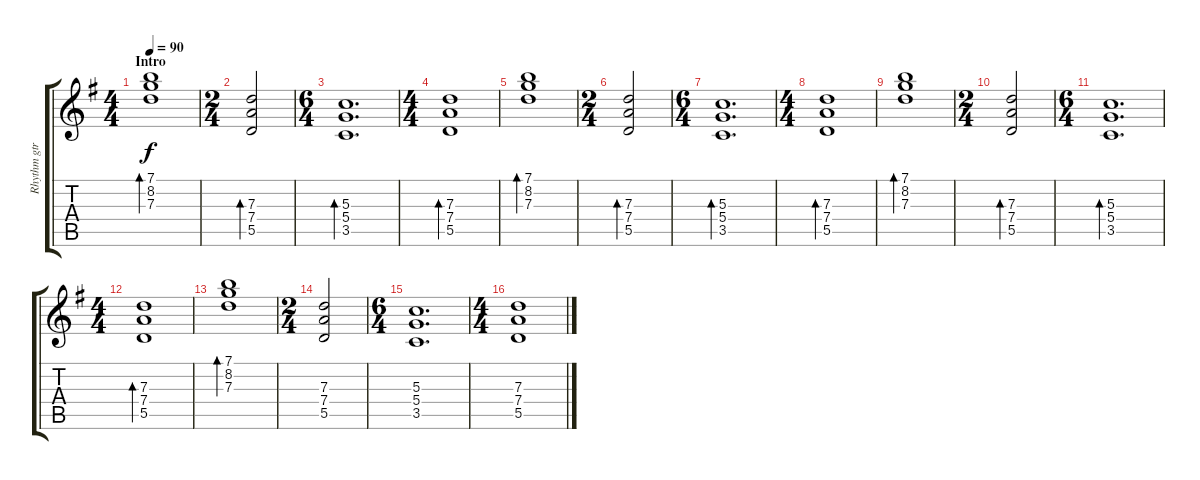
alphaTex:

\track ("Rhythm gtr." "Rhythm gtr") {instrument electricguitarclean}
\staff {score tabs}
\tuning (E4 B3 G3 D3 A2 E2) {hide}
\ts (4 4)
\section ("" "Intro")
\tempo 90
\clef g2
\ks g
(7.1 8.2 7.3).1{bd 60 dy f instrument electricguitarclean} |
\ts (2 4)
(7.3 7.4 5.5).2{bd 60} |
\ts (6 4)
(5.3 5.4 3.5).1{d bd 60} |
\ts (4 4)
(7.3 7.4 5.5).1{bd 60} |
(7.1 8.2 7.3).1{bd 60} |
\ts (2 4)
(7.3 7.4 5.5).2{bd 60} |
\ts (6 4)
(5.3 5.4 3.5).1{d bd 60} |
\ts (4 4)
(7.3 7.4 5.5).1{bd 60} |
(7.1 8.2 7.3).1{bd 60} |
\ts (2 4)
(7.3 7.4 5.5).2{bd 60} |
\ts (6 4)
(5.3 5.4 3.5).1{d bd 60} |
\ts (4 4)
(7.3 7.4 5.5).1{bd 60} |
(7.1 8.2 7.3).1{bd 60} |
\ts (2 4)
(7.3 7.4 5.5).2 |
\ts (6 4)
(5.3 5.4 3.5).1{d} |
\ts (4 4)
(7.3 7.4 5.5).1
